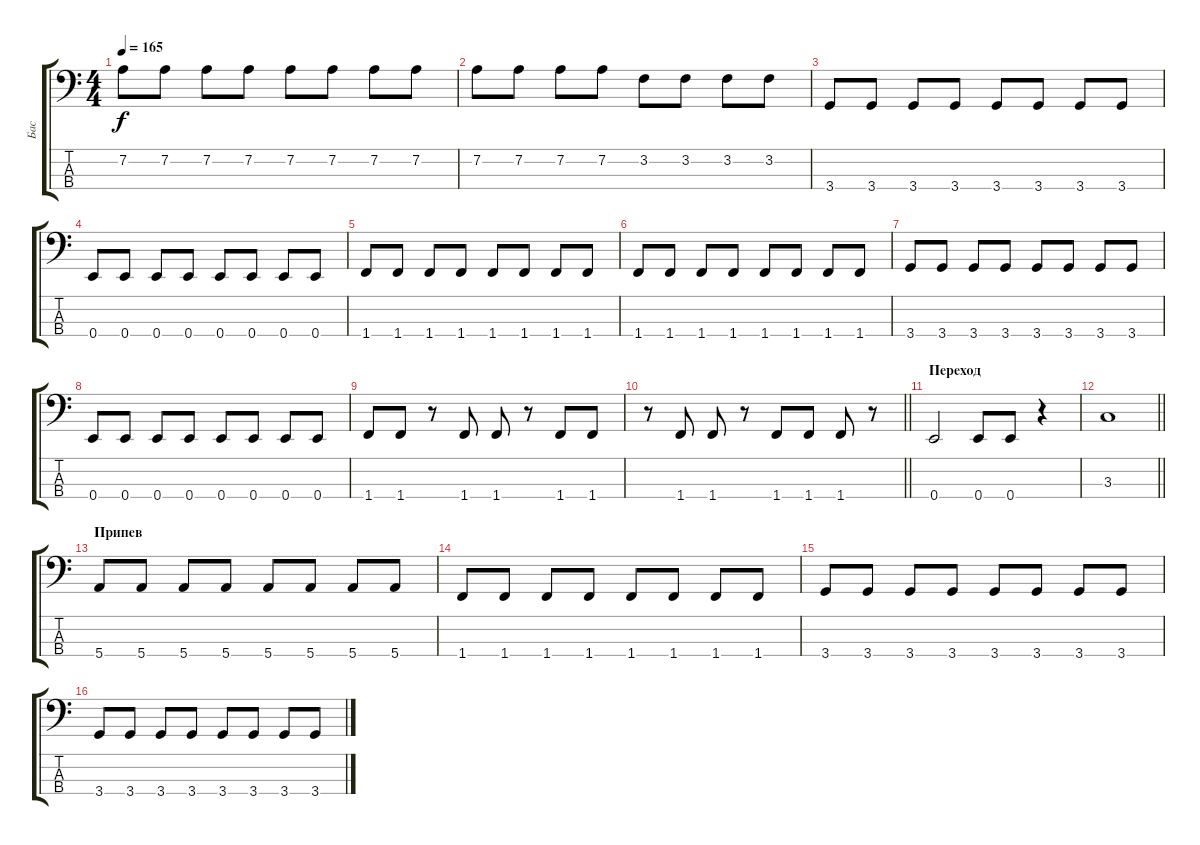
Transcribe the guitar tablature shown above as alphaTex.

\track ("Бас" "Бас") {instrument electricbasspick}
\staff {score tabs}
\tuning (G2 D2 A1 E1) {hide}
\ts (4 4)
\tempo 165
\clef f4
\ks c
7.2.8{dy f} 7.2.8 7.2.8 7.2.8 7.2.8 7.2.8 7.2.8 7.2.8 |
7.2.8 7.2.8 7.2.8 7.2.8 3.2.8 3.2.8 3.2.8 3.2.8 |
3.4.8 3.4.8 3.4.8 3.4.8 3.4.8 3.4.8 3.4.8 3.4.8 |
0.4.8 0.4.8 0.4.8 0.4.8 0.4.8 0.4.8 0.4.8 0.4.8 |
1.4.8 1.4.8 1.4.8 1.4.8 1.4.8 1.4.8 1.4.8 1.4.8 |
1.4.8 1.4.8 1.4.8 1.4.8 1.4.8 1.4.8 1.4.8 1.4.8 |
3.4.8 3.4.8 3.4.8 3.4.8 3.4.8 3.4.8 3.4.8 3.4.8 |
0.4.8 0.4.8 0.4.8 0.4.8 0.4.8 0.4.8 0.4.8 0.4.8 |
1.4.8 1.4.8 r.8 1.4.8 1.4.8 r.8 1.4.8 1.4.8 |
\barLineRight lightlight
r.8 1.4.8 1.4.8 r.8 1.4.8 1.4.8 1.4.8 r.8 |
\section ("" "Переход")
0.4.2 0.4.8 0.4.8 r.4 |
\barLineRight lightlight
3.3.1 |
\section ("" "Припев")
5.4.8 5.4.8 5.4.8 5.4.8 5.4.8 5.4.8 5.4.8 5.4.8 |
1.4.8 1.4.8 1.4.8 1.4.8 1.4.8 1.4.8 1.4.8 1.4.8 |
3.4.8 3.4.8 3.4.8 3.4.8 3.4.8 3.4.8 3.4.8 3.4.8 |
3.4.8 3.4.8 3.4.8 3.4.8 3.4.8 3.4.8 3.4.8 3.4.8
